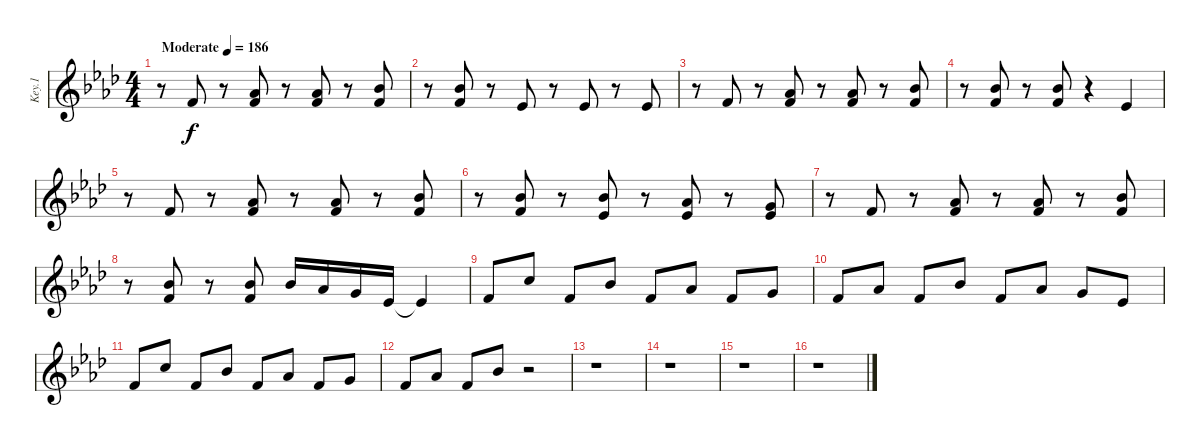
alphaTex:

\track ("Key.1" "Key.1") {instrument lead1square}
\staff {score}
\tuning (E4 B3 G3 D3 A2 E2) {hide}
\ts (4 4)
\tempo (186 "Moderate")
\clef g2
\ks ab
r.8{dy f instrument lead1square} 1.1.8 r.8 (1.1 9.2).8 r.8 (1.1 9.2).8 r.8 (1.1 11.2).8 |
r.8 (6.1 6.2).8 r.8 4.2.8 r.8 4.2.8 r.8 4.2.8 |
r.8 1.1.8 r.8 (1.1 9.2).8 r.8 (1.1 9.2).8 r.8 (1.1 11.2).8 |
r.8 (6.1 6.2).8 r.8 (6.1 6.2).8 r.4 4.2.4 |
r.8 1.1.8 r.8 (1.1 9.2).8 r.8 (1.1 9.2).8 r.8 (1.1 11.2).8 |
r.8 (1.1 11.2).8 r.8 (6.1 4.2).8 r.8 (4.1 4.2).8 r.8 (3.1 4.2).8 |
r.8 1.1.8 r.8 (1.1 9.2).8 r.8 (1.1 9.2).8 r.8 (1.1 11.2).8 |
r.8 (1.1 11.2).8 r.8 (1.1 11.2).8 6.1.16 4.1.16 3.1.16 4.2.16 4.2{t}.4 |
1.1.8 8.1.8 1.1.8 6.1.8 1.1.8 4.1.8 1.1.8 3.1.8 |
1.1.8 4.1.8 1.1.8 6.1.8 1.1.8 4.1.8 3.1.8 4.2.8 |
1.1.8 8.1.8 1.1.8 6.1.8 1.1.8 4.1.8 1.1.8 3.1.8 |
1.1.8 4.1.8 1.1.8 6.1.8 r.2 |
r.1 |
r.1 |
r.1 |
r.1
